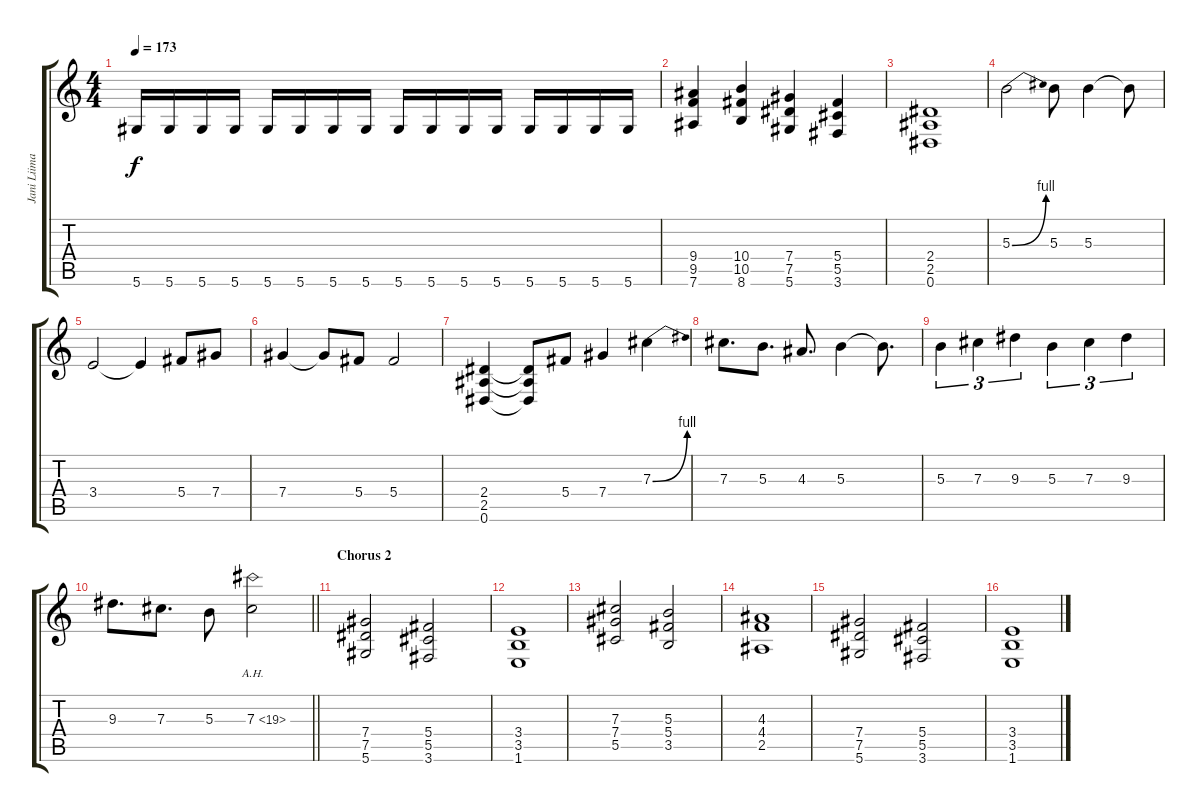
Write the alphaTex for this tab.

\track ("Jani Liimatainen - Guitar I" "Jani Liima") {instrument distortionguitar}
\staff {score tabs}
\tuning (Eb4 Bb3 Gb3 Db3 Ab2 Eb2) {hide}
\ts (4 4)
\tempo 173
\clef g2
\ks aminor
5.6.16{dy f} 5.6.16 5.6.16 5.6.16 5.6.16 5.6.16 5.6.16 5.6.16 5.6.16 5.6.16 5.6.16 5.6.16 5.6.16 5.6.16 5.6.16 5.6.16 |
(9.4 9.5 7.6).4 (10.4 10.5 8.6).4 (7.4 7.5 5.6).4 (5.4 5.5 3.6).4 |
(2.4 2.5 0.6).1 |
5.3{be (bend 0 0 60 4)}.2 5.3.8 5.3.4 5.3{t}.8 |
3.4.2 3.4{t}.4 5.4.8 7.4.8 |
7.4.4 7.4{t}.8 5.4.8 5.4.2 |
(2.4 2.5 0.6).4 (2.4{t} 2.5{t} 0.6{t}).8 5.4.8 7.4.4 7.3{be (bend 0 0 60 4)}.4 |
7.3.8{d} 5.3.8{d} 4.3.8{d} 5.3.4 5.3{t}.8{d} |
5.3.4{tu (3 2)} 7.3.4{tu (3 2)} 9.3.4{tu (3 2)} 5.3.4{tu (3 2)} 7.3.4{tu (3 2)} 9.3.4{tu (3 2)} |
\barLineRight lightlight
9.3.8{d} 7.3.8{d} 5.3.8 7.3{ah 12}.2 |
\section ("" "Chorus 2")
\ks c
(7.4 7.5 5.6).2 (5.4 5.5 3.6).2 |
(3.4 3.5 1.6).1 |
(7.3 7.4 5.5).2 (5.3 5.4 3.5).2 |
(4.3 4.4 2.5).1 |
(7.4 7.5 5.6).2 (5.4 5.5 3.6).2 |
(3.4 3.5 1.6).1
